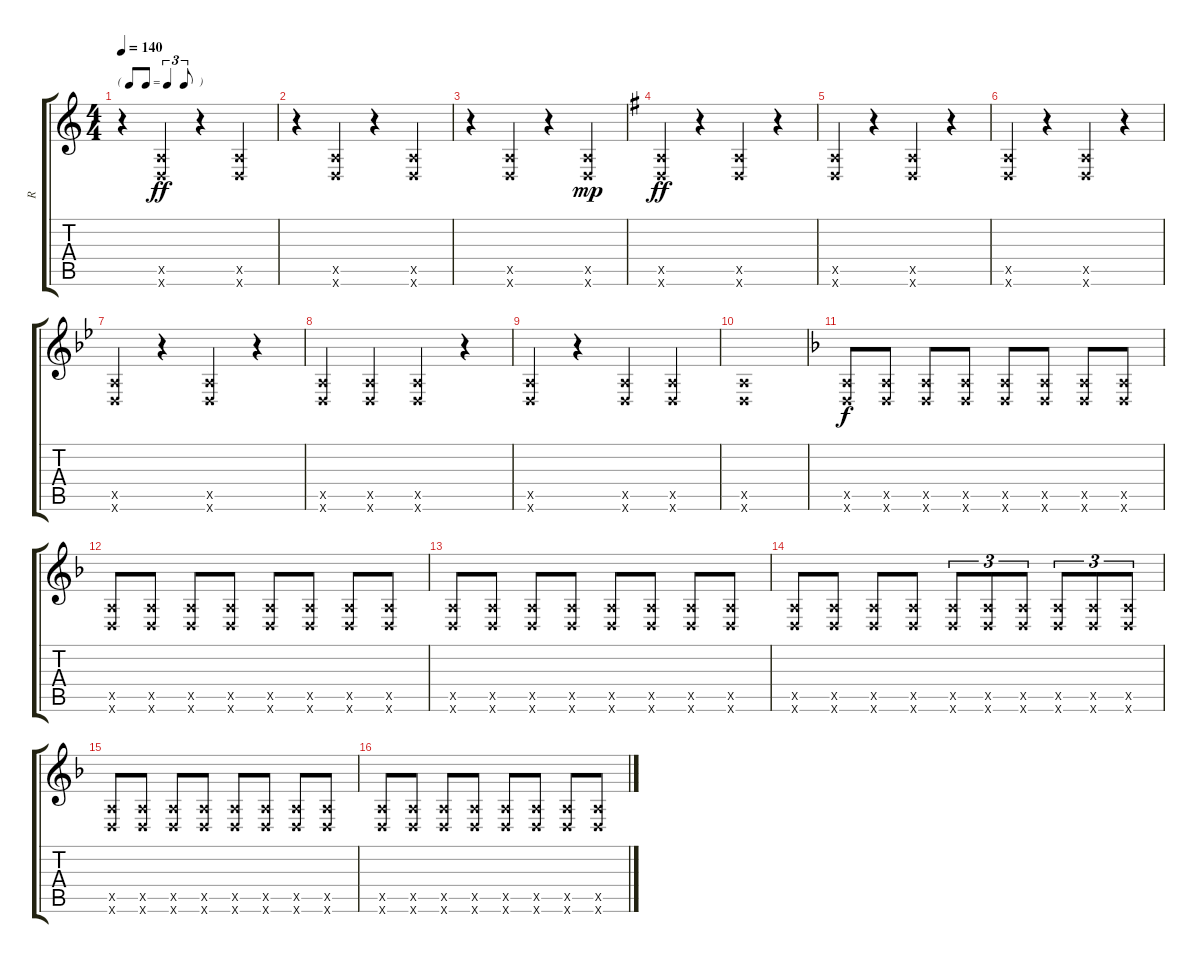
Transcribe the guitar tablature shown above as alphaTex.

\track ("R" "R") {instrument acousticguitarsteel}
\staff {score tabs}
\tuning (E4 B3 G3 D3 A2 D2) {hide}
\ts (4 4)
\tf triplet8th
\tempo 140
\clef g2
\ks aminor
r.4{dy f} (0.5{x} 0.6{x}).4{dy ff} r.4 (0.5{x} 0.6{x}).4 |
r.4 (0.5{x} 0.6{x}).4 r.4 (0.5{x} 0.6{x}).4 |
r.4 (0.5{x} 0.6{x}).4 r.4 (0.5{x} 0.6{x}).4{dy mp} |
\ks eminor
(0.5{x} 0.6{x}).4{dy ff} r.4 (0.5{x} 0.6{x}).4 r.4 |
(0.5{x} 0.6{x}).4 r.4 (0.5{x} 0.6{x}).4 r.4 |
(0.5{x} 0.6{x}).4 r.4 (0.5{x} 0.6{x}).4 r.4 |
\ks gminor
(0.5{x} 0.6{x}).4 r.4 (0.5{x} 0.6{x}).4 r.4 |
(0.5{x} 0.6{x}).4 (0.5{x} 0.6{x}).4 (0.5{x} 0.6{x}).4 r.4 |
(0.5{x} 0.6{x}).4 r.4 (0.5{x} 0.6{x}).4 (0.5{x} 0.6{x}).4 |
(0.5{x} 0.6{x}).1 |
\ks dminor
(0.5{x} 0.6{x}).8{dy f} (0.5{x} 0.6{x}).8 (0.5{x} 0.6{x}).8 (0.5{x} 0.6{x}).8 (0.5{x} 0.6{x}).8 (0.5{x} 0.6{x}).8 (0.5{x} 0.6{x}).8 (0.5{x} 0.6{x}).8 |
(0.5{x} 0.6{x}).8 (0.5{x} 0.6{x}).8 (0.5{x} 0.6{x}).8 (0.5{x} 0.6{x}).8 (0.5{x} 0.6{x}).8 (0.5{x} 0.6{x}).8 (0.5{x} 0.6{x}).8 (0.5{x} 0.6{x}).8 |
(0.5{x} 0.6{x}).8 (0.5{x} 0.6{x}).8 (0.5{x} 0.6{x}).8 (0.5{x} 0.6{x}).8 (0.5{x} 0.6{x}).8 (0.5{x} 0.6{x}).8 (0.5{x} 0.6{x}).8 (0.5{x} 0.6{x}).8 |
(0.5{x} 0.6{x}).8 (0.5{x} 0.6{x}).8 (0.5{x} 0.6{x}).8 (0.5{x} 0.6{x}).8 (0.5{x} 0.6{x}).8{tu (3 2)} (0.5{x} 0.6{x}).8{tu (3 2)} (0.5{x} 0.6{x}).8{tu (3 2)} (0.5{x} 0.6{x}).8{tu (3 2)} (0.5{x} 0.6{x}).8{tu (3 2)} (0.5{x} 0.6{x}).8{tu (3 2)} |
(0.5{x} 0.6{x}).8 (0.5{x} 0.6{x}).8 (0.5{x} 0.6{x}).8 (0.5{x} 0.6{x}).8 (0.5{x} 0.6{x}).8 (0.5{x} 0.6{x}).8 (0.5{x} 0.6{x}).8 (0.5{x} 0.6{x}).8 |
(0.5{x} 0.6{x}).8 (0.5{x} 0.6{x}).8 (0.5{x} 0.6{x}).8 (0.5{x} 0.6{x}).8 (0.5{x} 0.6{x}).8 (0.5{x} 0.6{x}).8 (0.5{x} 0.6{x}).8 (0.5{x} 0.6{x}).8
